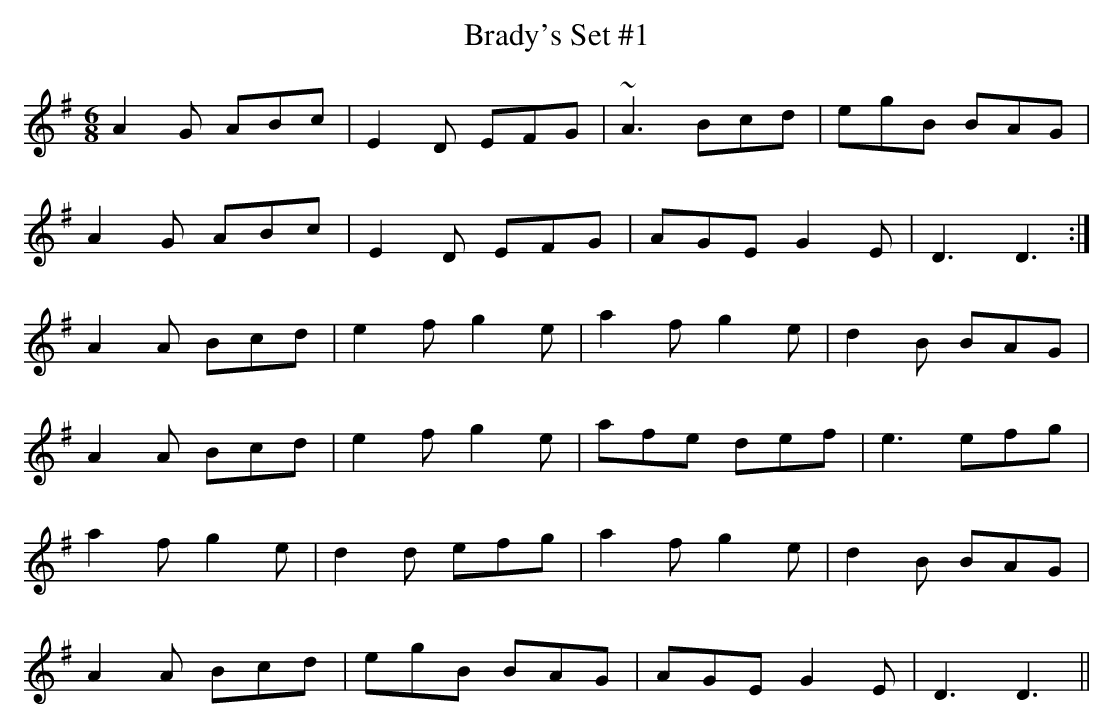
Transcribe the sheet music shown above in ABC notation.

X:1
T:Brady's Set #1
M:6/8
L:1/8
K:Ador
A2G ABc|E2D EFG|~A3 Bcd|egB BAG|!
A2G ABc|E2D EFG|AGE G2E|D3 D3:|!
A2A Bcd|e2f g2e|a2f g2e|d2B BAG|!
A2A Bcd|e2f g2e|afe def|e3 efg|!
a2f g2e|d2d efg|a2f g2e|d2B BAG|!
A2A Bcd|egB BAG|AGE G2E|D3 D3||!
